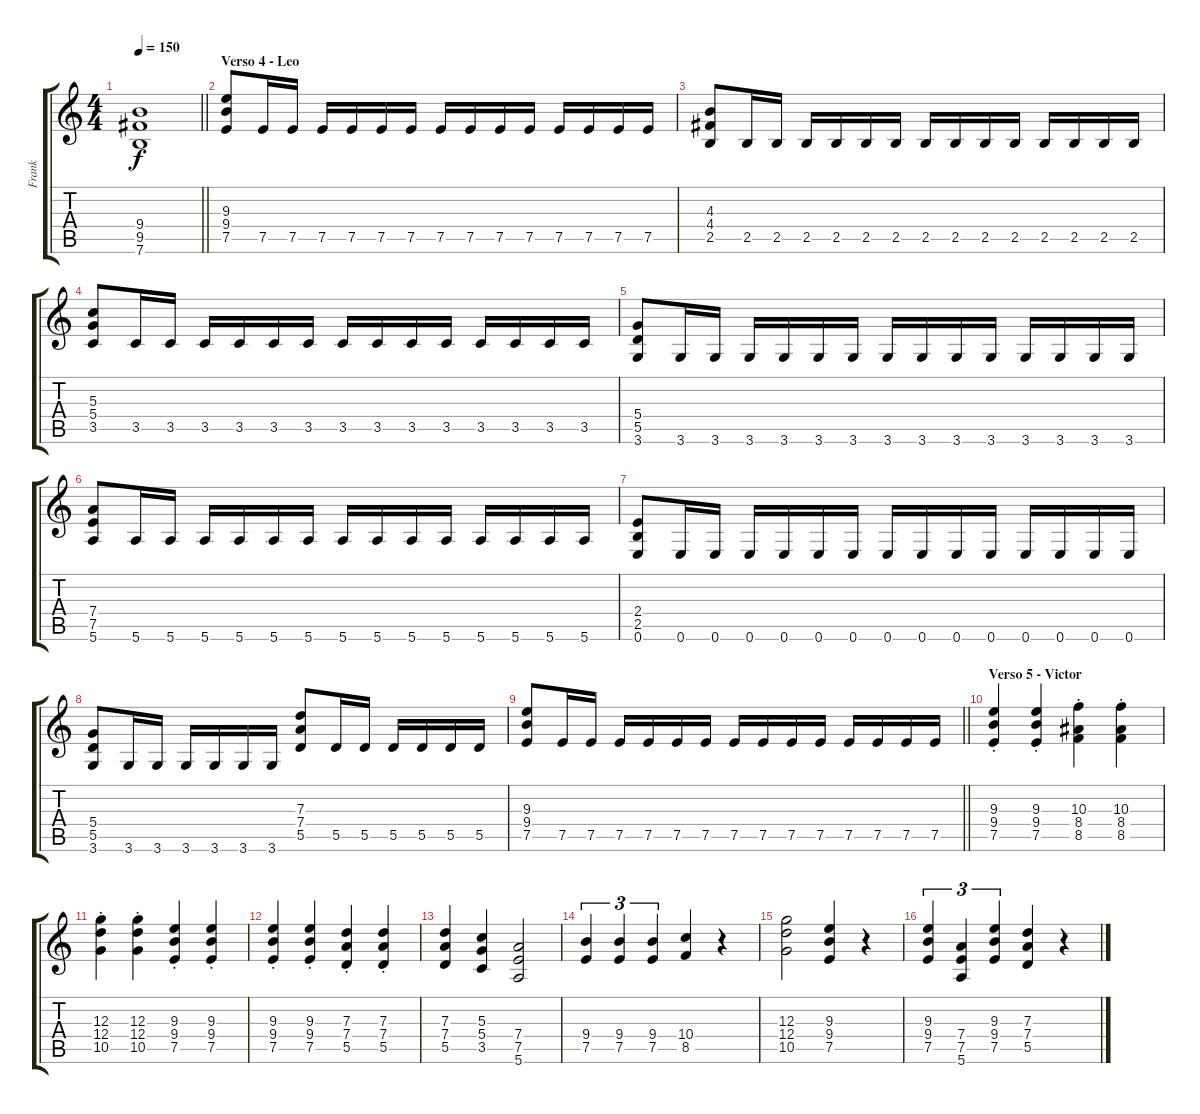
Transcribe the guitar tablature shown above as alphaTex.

\track ("Frank" "Frank") {instrument acousticguitarsteel}
\staff {score tabs}
\tuning (E4 B3 G3 D3 A2 E2) {hide}
\ts (4 4)
\tempo 150
\clef g2
\barLineRight lightlight
\ks c
(9.4 9.5 7.6).1{dy f} |
\section ("" "Verso 4 - Leo")
(9.3 9.4 7.5).8 7.5.16 7.5.16 7.5.16 7.5.16 7.5.16 7.5.16 7.5.16 7.5.16 7.5.16 7.5.16 7.5.16 7.5.16 7.5.16 7.5.16 |
(4.3 4.4 2.5).8 2.5.16 2.5.16 2.5.16 2.5.16 2.5.16 2.5.16 2.5.16 2.5.16 2.5.16 2.5.16 2.5.16 2.5.16 2.5.16 2.5.16 |
(5.3 5.4 3.5).8 3.5.16 3.5.16 3.5.16 3.5.16 3.5.16 3.5.16 3.5.16 3.5.16 3.5.16 3.5.16 3.5.16 3.5.16 3.5.16 3.5.16 |
(5.4 5.5 3.6).8 3.6.16 3.6.16 3.6.16 3.6.16 3.6.16 3.6.16 3.6.16 3.6.16 3.6.16 3.6.16 3.6.16 3.6.16 3.6.16 3.6.16 |
(7.4 7.5 5.6).8 5.6.16 5.6.16 5.6.16 5.6.16 5.6.16 5.6.16 5.6.16 5.6.16 5.6.16 5.6.16 5.6.16 5.6.16 5.6.16 5.6.16 |
(2.4 2.5 0.6).8 0.6.16 0.6.16 0.6.16 0.6.16 0.6.16 0.6.16 0.6.16 0.6.16 0.6.16 0.6.16 0.6.16 0.6.16 0.6.16 0.6.16 |
(5.4 5.5 3.6).8 3.6.16 3.6.16 3.6.16 3.6.16 3.6.16 3.6.16 (7.3 7.4 5.5).8 5.5.16 5.5.16 5.5.16 5.5.16 5.5.16 5.5.16 |
\barLineRight lightlight
(9.3 9.4 7.5).8 7.5.16 7.5.16 7.5.16 7.5.16 7.5.16 7.5.16 7.5.16 7.5.16 7.5.16 7.5.16 7.5.16 7.5.16 7.5.16 7.5.16 |
\section ("" "Verso 5 - Victor")
(9.3{st} 9.4{st} 7.5{st}).4 (9.3{st} 9.4{st} 7.5{st}).4 (10.3{st} 8.4{st} 8.5{st}).4 (10.3{st} 8.4{st} 8.5{st}).4 |
(12.3{st} 12.4{st} 10.5{st}).4 (12.3{st} 12.4{st} 10.5{st}).4 (9.3{st} 9.4{st} 7.5{st}).4 (9.3{st} 9.4{st} 7.5{st}).4 |
(9.3{st} 9.4{st} 7.5{st}).4 (9.3{st} 9.4{st} 7.5{st}).4 (7.3{st} 7.4{st} 5.5{st}).4 (7.3{st} 7.4{st} 5.5{st}).4 |
(7.3 7.4 5.5).4 (5.3 5.4 3.5).4 (7.4 7.5 5.6).2 |
(9.4 7.5).4{tu (3 2)} (9.4 7.5).4{tu (3 2)} (9.4 7.5).4{tu (3 2)} (10.4 8.5).4 r.4 |
(12.3 12.4 10.5).2 (9.3 9.4 7.5).4 r.4 |
(9.3 9.4 7.5).4{tu (3 2)} (7.4 7.5 5.6).4{tu (3 2)} (9.3 9.4 7.5).4{tu (3 2)} (7.3 7.4 5.5).4 r.4
